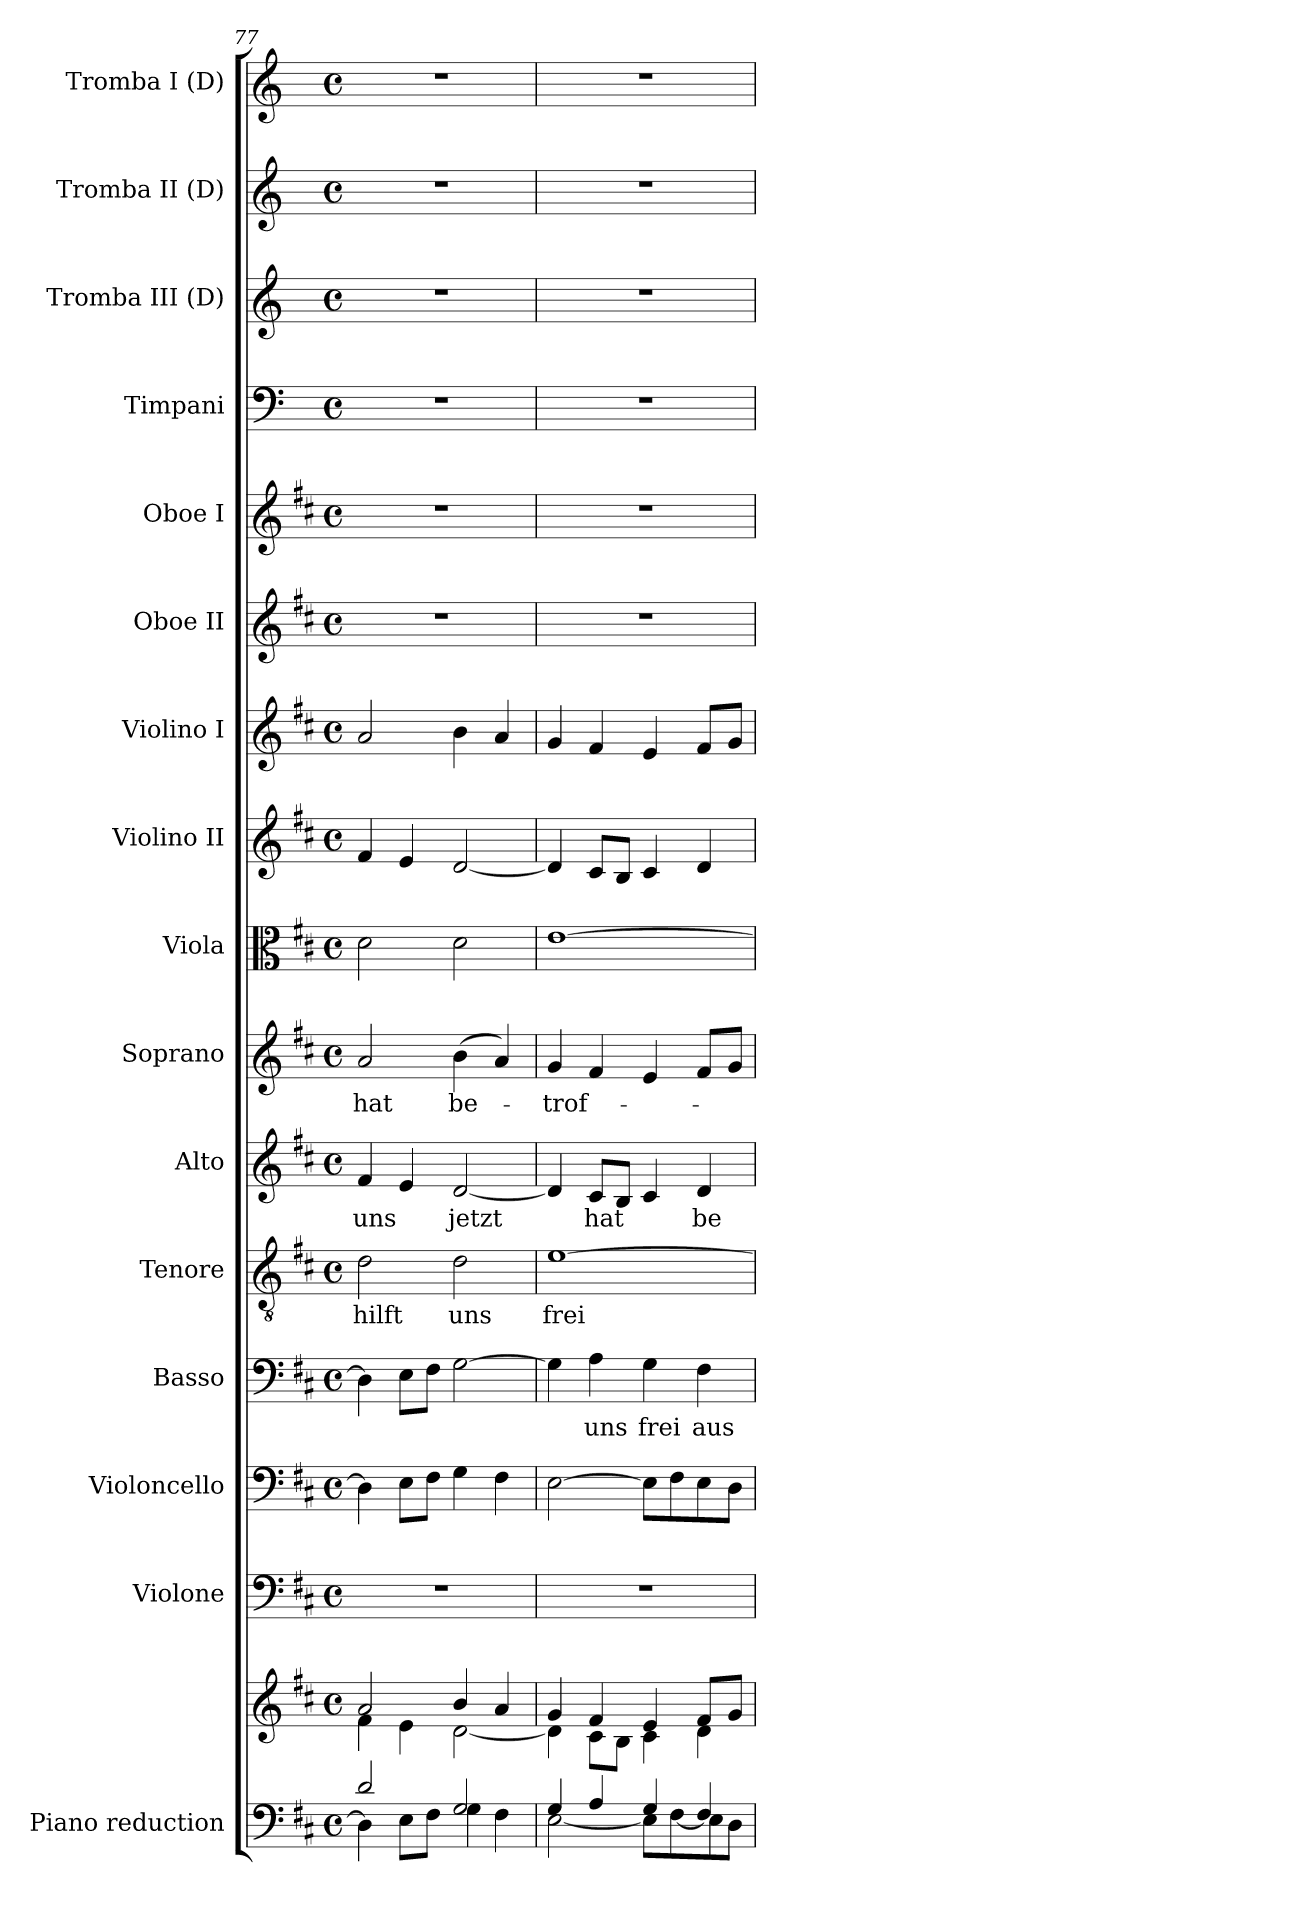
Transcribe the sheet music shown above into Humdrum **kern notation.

**kern	**kern	**kern	**kern	**kern	**text	**kern	**text	**kern	**text	**kern	**text	**kern	**kern	**kern	**kern	**kern	**kern	**kern	**kern	**kern
*part16	*part16	*part15	*part14	*part13	*part13	*part12	*part12	*part11	*part11	*part10	*part10	*part9	*part8	*part7	*part6	*part5	*part4	*part3	*part2	*part1
*staff17	*staff16	*staff15	*staff14	*staff13	*staff13	*staff12	*staff12	*staff11	*staff11	*staff10	*staff10	*staff9	*staff8	*staff7	*staff6	*staff5	*staff4	*staff3	*staff2	*staff1
*I"Piano reduction	*	*I"Violone	*I"Violoncello	*I"Basso	*	*I"Tenore	*	*I"Alto	*	*I"Soprano	*	*I"Viola	*I"Violino II	*I"Violino I	*I"Oboe II	*I"Oboe I	*I"Timpani	*I"Tromba III (D)	*I"Tromba II (D)	*I"Tromba I (D)
*I'Pno	*	*	*	*	*	*	*	*	*	*	*	*	*	*	*I'Ob	*I'Ob	*I'Timp	*	*	*
*clefF4	*clefG2	*clefF4	*clefF4	*clefF4	*	*clefGv2	*	*clefG2	*	*clefG2	*	*clefC3	*clefG2	*clefG2	*clefG2	*clefG2	*clefF4	*clefG2	*clefG2	*clefG2
*	*	*ITrd7c12	*	*	*	*	*	*	*	*	*	*	*	*	*	*	*	*ITrd-1c-2	*ITrd-1c-2	*ITrd-1c-2
*k[f#c#]	*k[f#c#]	*k[f#c#]	*k[f#c#]	*k[f#c#]	*	*k[f#c#]	*	*k[f#c#]	*	*k[f#c#]	*	*k[f#c#]	*k[f#c#]	*k[f#c#]	*k[f#c#]	*k[f#c#]	*k[]	*k[f#c#]	*k[f#c#]	*k[f#c#]
*M4/4	*M4/4	*M4/4	*M4/4	*M4/4	*	*M4/4	*	*M4/4	*	*M4/4	*	*M4/4	*M4/4	*M4/4	*M4/4	*M4/4	*M4/4	*M4/4	*M4/4	*M4/4
*met(c)	*met(c)	*met(c)	*met(c)	*met(c)	*	*met(c)	*	*met(c)	*	*met(c)	*	*met(c)	*met(c)	*met(c)	*met(c)	*met(c)	*met(c)	*met(c)	*met(c)	*met(c)
=77	=77	=77	=77	=77	=77	=77	=77	=77	=77	=77	=77	=77	=77	=77	=77	=77	=77	=77	=77	=77
*^	*^	*	*	*	*	*	*	*	*	*	*	*	*	*	*	*	*	*	*	*
!	!	!	!	!	!	!	!	!	!LO:LY:b	!	!LO:LY:b	!	!LO:LY:b	!	!	!	!	!	!	!	!	!
2d/	4D\]	2a/	4f#\	1r	4D\]	4D\]	.	2d\	hilft	4f#/	uns	2a/	hat	2d\	4f#/	2a/	1r	1r	1r	1r	1r	1r
.	8E\L	.	4e\	.	8E\L	8E\L	.	.	.	4e/	.	.	.	.	4e/	.	.	.	.	.	.	.
.	8F#\J	.	.	.	8F#\J	8F#\J	.	.	.	.	.	.	.	.	.	.	.	.	.	.	.	.
!	!	!	!	!	!	!	!	!	!LO:LY:b	!	!LO:LY:b	!	!LO:LY:b	!	!	!	!	!	!	!	!	!
2G/	4G\	4b/	[2d\	.	4G\	[2G\	.	2d\	uns	[2d/	jetzt	(4b\	be-	2d\	[2d/	4b\	.	.	.	.	.	.
.	4F#\	4a/	.	.	4F#\	.	.	.	.	.	.	4a/)	.	.	.	4a/	.	.	.	.	.	.
=78	=78	=78	=78	=78	=78	=78	=78	=78	=78	=78	=78	=78	=78	=78	=78	=78	=78	=78	=78	=78	=78	=78
!	!	!	!	!	!	!	!	!	!LO:LY:b	!	!	!	!LO:LY:b	!	!	!	!	!	!	!	!	!
4G/	[2E\	4g/	4d\]	1r	[2E\	4G\]	.	[1e	frei	4d/]	.	4g/	-trof-	[1e	4d/]	4g/	1r	1r	1r	1r	1r	1r
!	!	!	!	!	!	!	!LO:LY:b	!	!	!	!LO:LY:b	!	!	!	!	!	!	!	!	!	!	!
4A/	.	4f#/	8c#\L	.	.	4A\	uns	.	.	8c#/L	hat	4f#/	.	.	8c#/L	4f#/	.	.	.	.	.	.
.	.	.	8B\J	.	.	.	.	.	.	8B/J	.	.	.	.	8B/J	.	.	.	.	.	.	.
!	!	!	!	!	!	!	!LO:LY:b	!	!	!	!	!	!	!	!	!	!	!	!	!	!	!
4G/	8E\L]	4e/	4c#\	.	8E\L]	4G\	frei	.	.	4c#/	.	4e/	.	.	4c#/	4e/	.	.	.	.	.	.
.	[>8F#\	.	.	.	8F#\	.	.	.	.	.	.	.	.	.	.	.	.	.	.	.	.	.
!	!	!	!	!	!	!	!LO:LY:b	!	!	!	!LO:LY:b	!	!	!	!	!	!	!	!	!	!	!
4F#/]	8E\	8f#/L	4d\	.	8E\	4F#\	aus	.	.	4d/	be-	8f#/L	.	.	4d/	8f#/L	.	.	.	.	.	.
.	8D\J	8g/J	.	.	8D\J	.	.	.	.	.	.	8g/J	.	.	.	8g/J	.	.	.	.	.	.
*v	*v	*	*	*	*	*	*	*	*	*	*	*	*	*	*	*	*	*	*	*	*	*
*	*v	*v	*	*	*	*	*	*	*	*	*	*	*	*	*	*	*	*	*	*	*
=	=	=	=	=	=	=	=	=	=	=	=	=	=	=	=	=	=	=	=	=
*-	*-	*-	*-	*-	*-	*-	*-	*-	*-	*-	*-	*-	*-	*-	*-	*-	*-	*-	*-	*-
